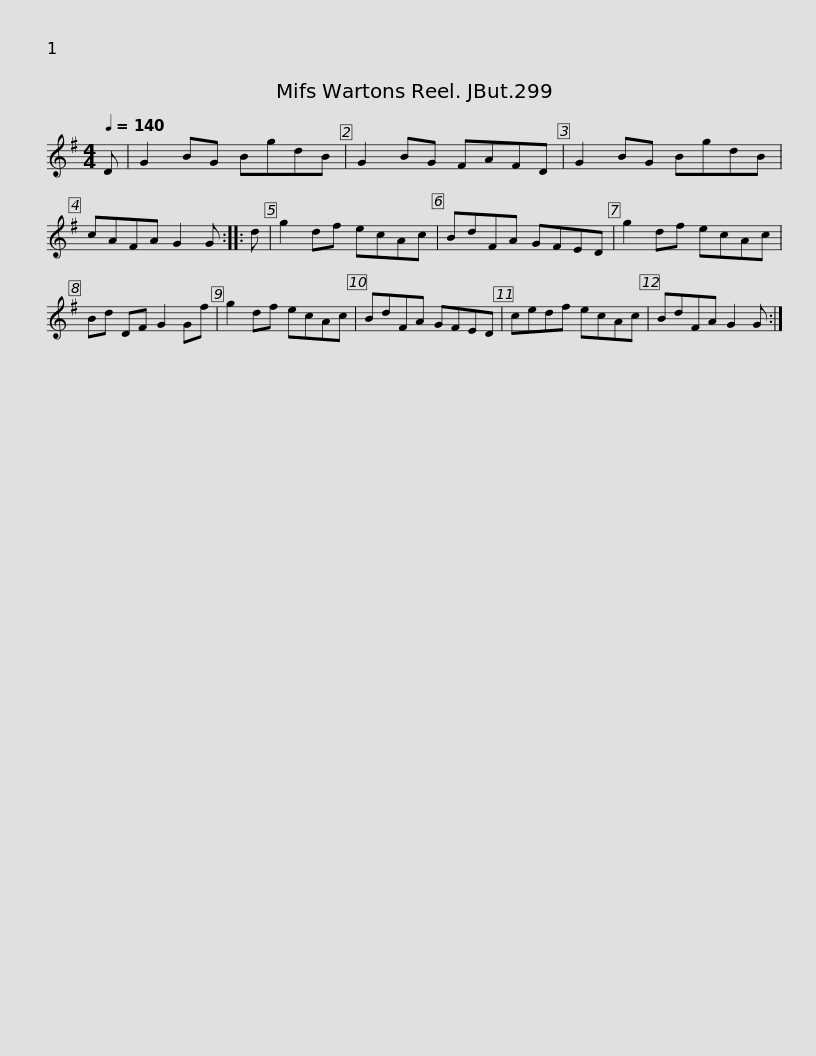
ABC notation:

X:1
L:1/8
Q:1/4=140
M:4/4
I:linebreak $
K:G
V:1 treble
V:1
 D | G2 BG BgdB | G2 BG FAFD | G2 BG BgdB | cAFA G2 G :: %5
 d | g2 df ecAc |$ BdFA GFED | g2 df ecAc | Bd DF G2 Gf | %10
 g2 df ecAc | BdFA GFED | cedf ecAc |$ BdFA G2 G :| %14
